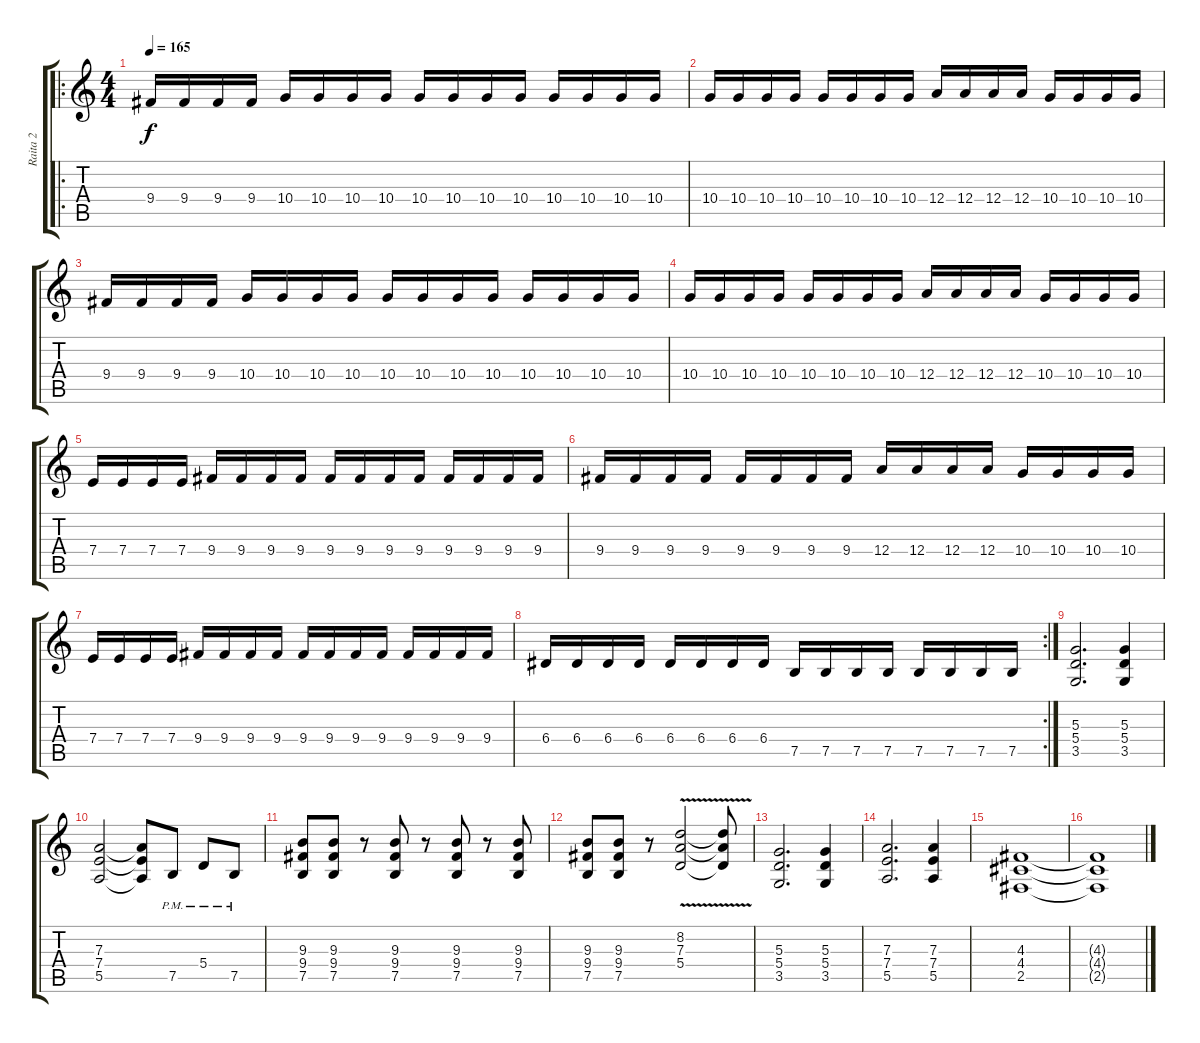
\track ("Raita 2" "Raita 2") {instrument distortionguitar}
\staff {score tabs}
\tuning (B3 Gb3 D3 A2 E2 B1) {hide}
\ro
\ts (4 4)
\tempo 165
\clef g2
\ks c
9.4.16{dy f} 9.4.16 9.4.16 9.4.16 10.4.16 10.4.16 10.4.16 10.4.16 10.4.16 10.4.16 10.4.16 10.4.16 10.4.16 10.4.16 10.4.16 10.4.16 |
10.4.16 10.4.16 10.4.16 10.4.16 10.4.16 10.4.16 10.4.16 10.4.16 12.4.16 12.4.16 12.4.16 12.4.16 10.4.16 10.4.16 10.4.16 10.4.16 |
9.4.16 9.4.16 9.4.16 9.4.16 10.4.16 10.4.16 10.4.16 10.4.16 10.4.16 10.4.16 10.4.16 10.4.16 10.4.16 10.4.16 10.4.16 10.4.16 |
10.4.16 10.4.16 10.4.16 10.4.16 10.4.16 10.4.16 10.4.16 10.4.16 12.4.16 12.4.16 12.4.16 12.4.16 10.4.16 10.4.16 10.4.16 10.4.16 |
7.4.16 7.4.16 7.4.16 7.4.16 9.4.16 9.4.16 9.4.16 9.4.16 9.4.16 9.4.16 9.4.16 9.4.16 9.4.16 9.4.16 9.4.16 9.4.16 |
9.4.16 9.4.16 9.4.16 9.4.16 9.4.16 9.4.16 9.4.16 9.4.16 12.4.16 12.4.16 12.4.16 12.4.16 10.4.16 10.4.16 10.4.16 10.4.16 |
7.4.16 7.4.16 7.4.16 7.4.16 9.4.16 9.4.16 9.4.16 9.4.16 9.4.16 9.4.16 9.4.16 9.4.16 9.4.16 9.4.16 9.4.16 9.4.16 |
\rc 2
6.4.16 6.4.16 6.4.16 6.4.16 6.4.16 6.4.16 6.4.16 6.4.16 7.5.16 7.5.16 7.5.16 7.5.16 7.5.16 7.5.16 7.5.16 7.5.16 |
(5.3 5.4 3.5).2{d} (5.3 5.4 3.5).4 |
(7.3 7.4 5.5).2 (7.3{t} 7.4{t} 5.5{t}).8 7.5{pm}.8 5.4{pm}.8 7.5{pm}.8 |
(9.3 9.4 7.5).8 (9.3 9.4 7.5).8 r.8 (9.3 9.4 7.5).8 r.8 (9.3 9.4 7.5).8 r.8 (9.3 9.4 7.5).8 |
(9.3 9.4 7.5).8 (9.3 9.4 7.5).8 r.8 (8.2 7.3{v} 5.4).2 (8.2{t} 7.3{t} 5.4{t}).8 |
(5.3 5.4 3.5).2{d} (5.3 5.4 3.5).4 |
(7.3 7.4 5.5).2{d} (7.3 7.4 5.5).4 |
(4.3 4.4 2.5).1 |
(4.3{t} 4.4{t} 2.5{t}).1
